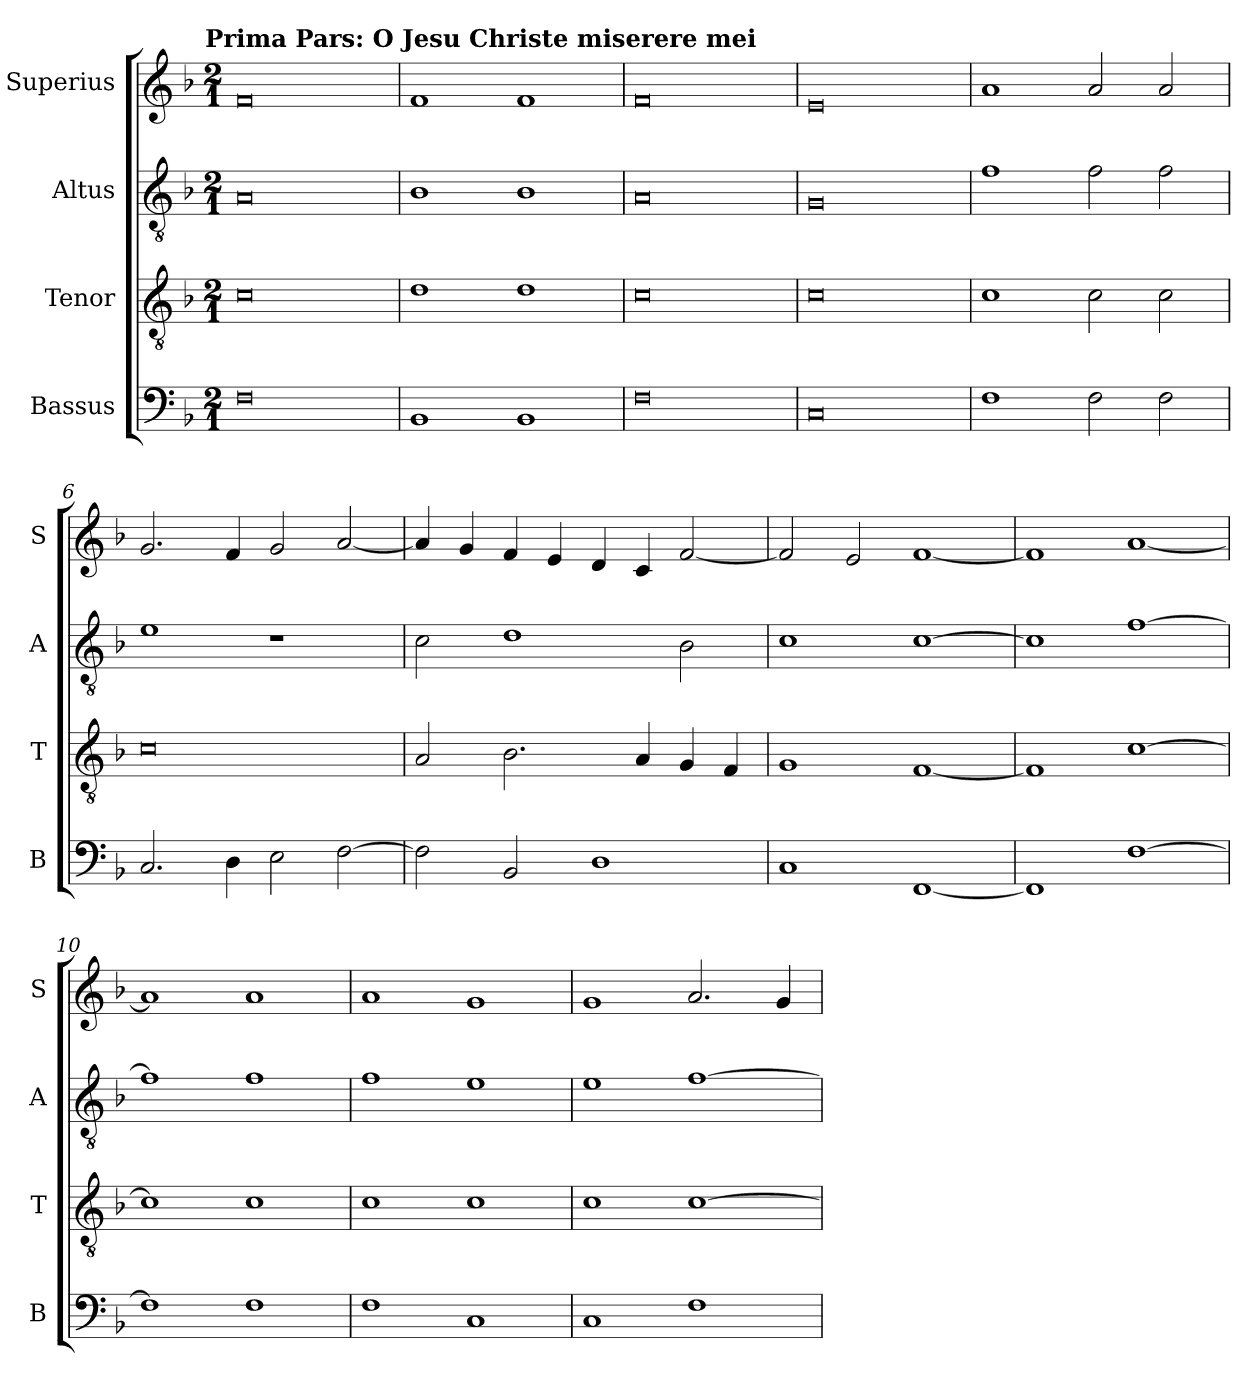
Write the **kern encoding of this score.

**kern	**kern	**kern	**kern
*part4	*part3	*part2	*part1
*staff4	*staff3	*staff2	*staff1
*I"Bassus	*I"Tenor	*I"Altus	*I"Superius
*I'B	*I'T	*I'A	*I'S
*clefF4	*clefGv2	*clefGv2	*clefG2
*k[b-]	*k[b-]	*k[b-]	*k[b-]
*F:	*F:	*F:	*F:
!!LO:TX:omd:t=Prima Pars&colon; O Jesu Christe miserere mei
*M2/1	*M2/1	*M2/1	*M2/1
=1	=1	=1	=1
0F	0c	0A	0f
=2	=2	=2	=2
1BB-	1d	1B-	1f
1BB-	1d	1B-	1f
=3	=3	=3	=3
0F	0c	0A	0f
=4	=4	=4	=4
0C	0c	0G	0e
=5	=5	=5	=5
1F	1c	1f	1a
2F	2c	2f	2a
2F	2c	2f	2a
=6	=6	=6	=6
2.C	0c	1e	2.g
4D	.	.	4f
2E	.	1r	2g
[2F	.	.	[2a
=7	=7	=7	=7
2F]	2A	2c	4a]
.	.	.	4g
2BB-	2.B-	1d	4f
.	.	.	4e
1D	.	.	4d
.	4A	.	4c
.	4G	2B-	[2f
.	4F	.	.
=8	=8	=8	=8
1C	1G	1c	2f]
.	.	.	2e
[1FF	[1F	[1c	[1f
=9	=9	=9	=9
1FF]	1F]	1c]	1f]
[1F	[1c	[1f	[1a
=10	=10	=10	=10
1F]	1c]	1f]	1a]
1F	1c	1f	1a
=11	=11	=11	=11
1F	1c	1f	1a
1C	1c	1e	1g
=12	=12	=12	=12
1C	1c	1e	1g
1F	[1c	[1f	2.a
.	.	.	4g
=	=	=	=
*-	*-	*-	*-
